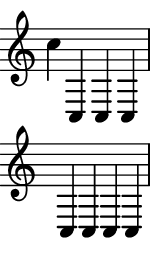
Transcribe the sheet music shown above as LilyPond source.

\version "2.17.26"
#(define hInches 1)
#(define vInches 3)
shard = {c''4 c c c c c c c}



#(set! paper-alist (cons '("custom" . (cons (* hInches in) (* vInches in))) paper-alist))
#(set-global-staff-size 20)


\paper {
  #(set-paper-size "custom")
  system-system-spacing #'basic-distance = #2
  system-system-spacing #'padding = #2
  top-margin = 0\mm
  right-margin = 0\mm
  bottom-margin = 0\mm
  left-margin = 0\mm
  indent = 0\mm
  page-count = 1 
  ragged-bottom=##f
}  

\header {
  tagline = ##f
}


\score {
  {
    \override Score.BarNumber #'break-visibility = #'#(#f #f #f)
    \numericTimeSignature
    \once \override Staff.TimeSignature #'stencil = ##f 
    \cadenzaOn s32 \cadenzaOff
    \shard
  }
}

